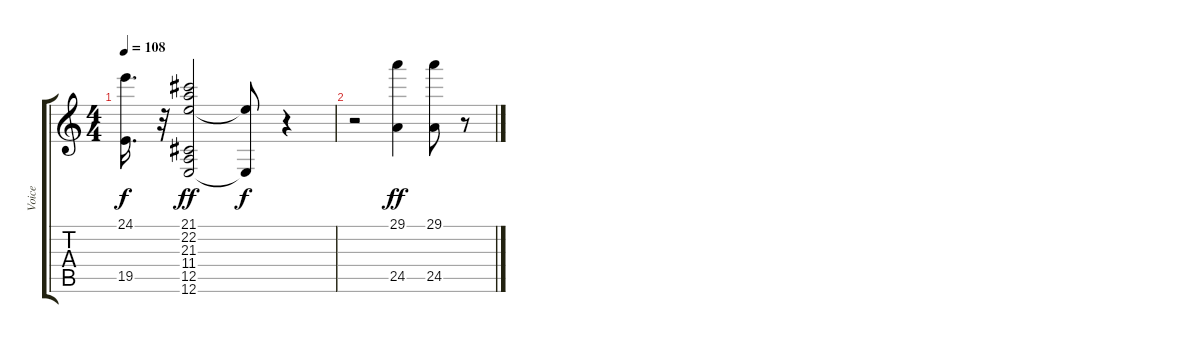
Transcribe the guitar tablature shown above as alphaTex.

\track ("Voice" "Voice") {instrument pad1newage}
\staff {score tabs}
\tuning (E4 B3 G3 D3 A2 E2) {hide}
\ts (4 4)
\tempo 108
\clef g2
\ks c
(24.1{t} 19.5{t}).16{d dy f} r.32 (21.1 22.2 21.3 11.4 12.5 12.6).2{dy ff} (21.3{t} 12.6{t}).8{dy f} r.4 |
r.2 (29.1 24.5).4{dy ff} (29.1 24.5).8 r.8
